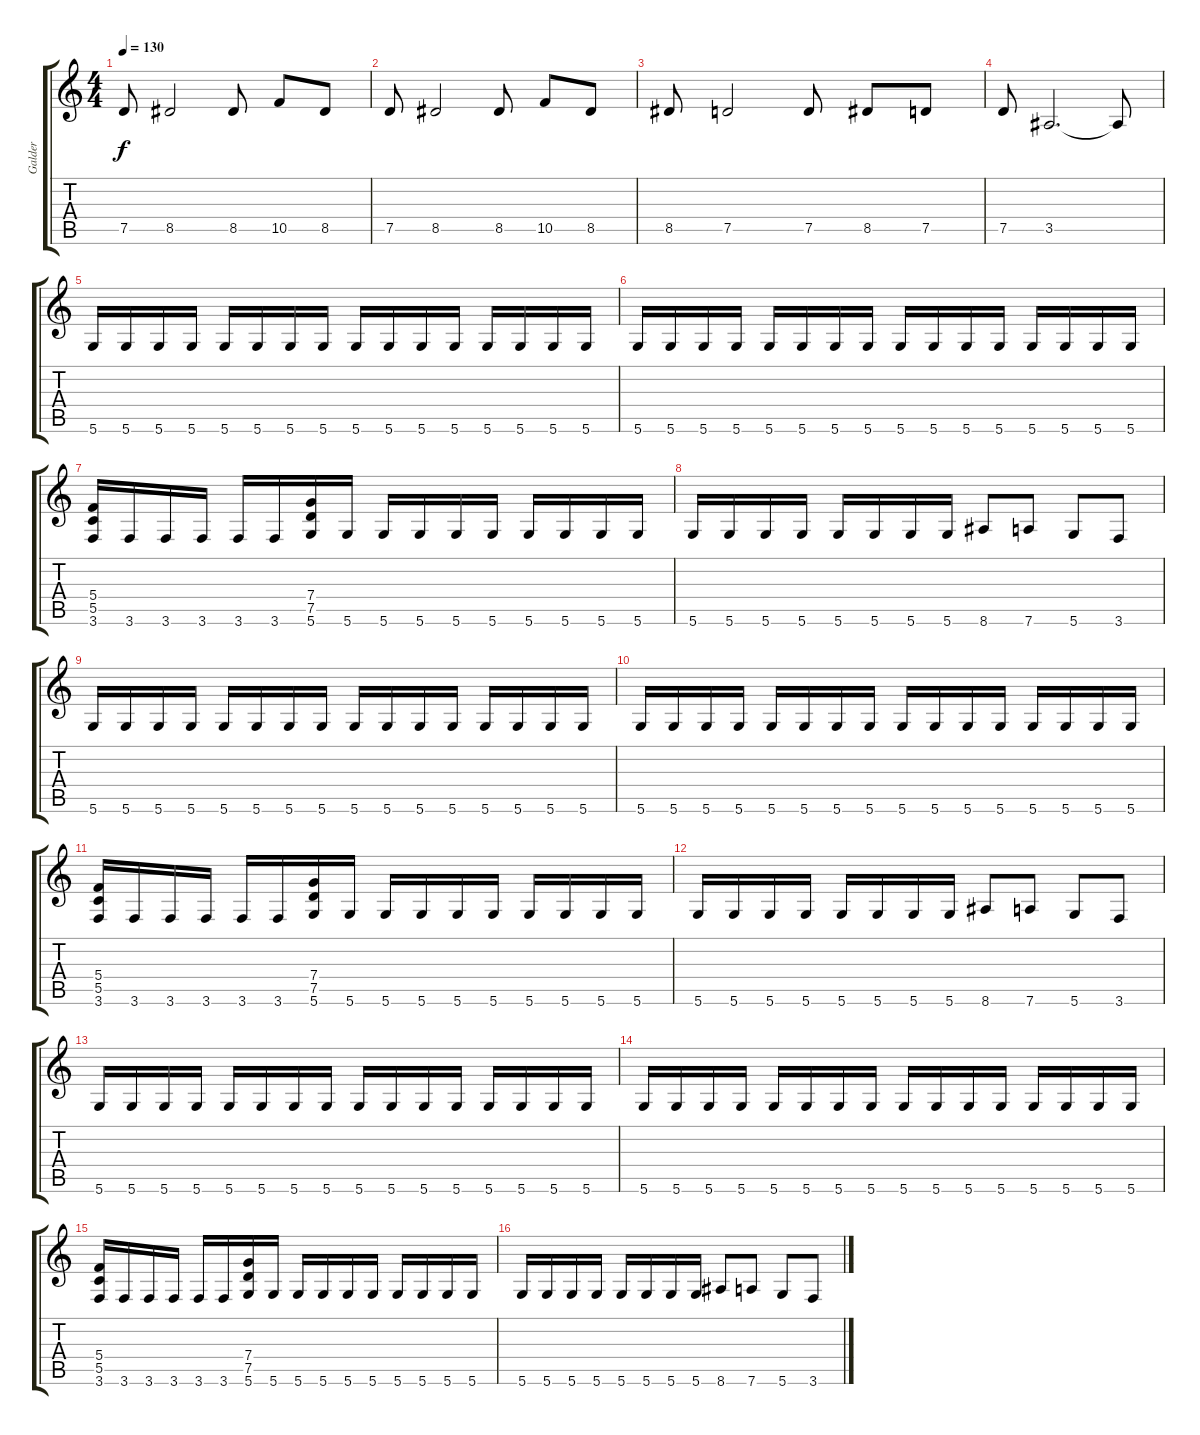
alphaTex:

\track ("Galder" "Galder") {instrument distortionguitar}
\staff {score tabs}
\tuning (D4 A3 F3 C3 G2 D2) {hide}
\ts (4 4)
\tempo 130
\clef g2
\ks c
7.5.8{dy f} 8.5.2 8.5.8 10.5.8 8.5.8 |
7.5.8 8.5.2 8.5.8 10.5.8 8.5.8 |
8.5.8 7.5.2 7.5.8 8.5.8 7.5.8 |
7.5.8 3.5.2{d} 3.5{t}.8 |
5.6.16{volume 12 balance 0} 5.6.16 5.6.16 5.6.16 5.6.16 5.6.16 5.6.16 5.6.16 5.6.16 5.6.16 5.6.16 5.6.16 5.6.16 5.6.16 5.6.16 5.6.16 |
5.6.16 5.6.16 5.6.16 5.6.16 5.6.16 5.6.16 5.6.16 5.6.16 5.6.16 5.6.16 5.6.16 5.6.16 5.6.16 5.6.16 5.6.16 5.6.16 |
(5.4 5.5 3.6).16 3.6.16 3.6.16 3.6.16 3.6.16 3.6.16 (7.4 7.5 5.6).16 5.6.16 5.6.16 5.6.16 5.6.16 5.6.16 5.6.16 5.6.16 5.6.16 5.6.16 |
5.6.16 5.6.16 5.6.16 5.6.16 5.6.16 5.6.16 5.6.16 5.6.16 8.6.8 7.6.8 5.6.8 3.6.8 |
5.6.16 5.6.16 5.6.16 5.6.16 5.6.16 5.6.16 5.6.16 5.6.16 5.6.16 5.6.16 5.6.16 5.6.16 5.6.16 5.6.16 5.6.16 5.6.16 |
5.6.16 5.6.16 5.6.16 5.6.16 5.6.16 5.6.16 5.6.16 5.6.16 5.6.16 5.6.16 5.6.16 5.6.16 5.6.16 5.6.16 5.6.16 5.6.16 |
(5.4 5.5 3.6).16 3.6.16 3.6.16 3.6.16 3.6.16 3.6.16 (7.4 7.5 5.6).16 5.6.16 5.6.16 5.6.16 5.6.16 5.6.16 5.6.16 5.6.16 5.6.16 5.6.16 |
5.6.16 5.6.16 5.6.16 5.6.16 5.6.16 5.6.16 5.6.16 5.6.16 8.6.8 7.6.8 5.6.8 3.6.8 |
5.6.16 5.6.16 5.6.16 5.6.16 5.6.16 5.6.16 5.6.16 5.6.16 5.6.16 5.6.16 5.6.16 5.6.16 5.6.16 5.6.16 5.6.16 5.6.16 |
5.6.16 5.6.16 5.6.16 5.6.16 5.6.16 5.6.16 5.6.16 5.6.16 5.6.16 5.6.16 5.6.16 5.6.16 5.6.16 5.6.16 5.6.16 5.6.16 |
(5.4 5.5 3.6).16 3.6.16 3.6.16 3.6.16 3.6.16 3.6.16 (7.4 7.5 5.6).16 5.6.16 5.6.16 5.6.16 5.6.16 5.6.16 5.6.16 5.6.16 5.6.16 5.6.16 |
5.6.16 5.6.16 5.6.16 5.6.16 5.6.16 5.6.16 5.6.16 5.6.16 8.6.8 7.6.8 5.6.8 3.6.8
